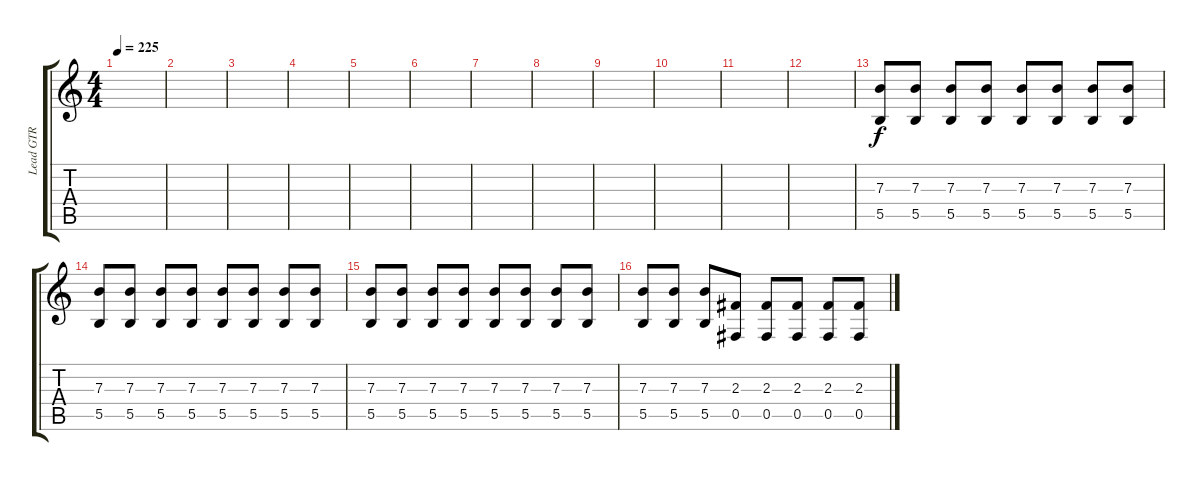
\track ("Lead GTR" "Lead GTR") {instrument distortionguitar}
\staff {score tabs}
\tuning (Db4 Ab3 E3 B2 Gb2 B1) {hide}
\ts (4 4)
\tempo 225
\clef g2
\ks c
|
|
|
|
|
|
|
|
|
|
|
|
(7.3 5.5).8 (7.3 5.5).8 (7.3 5.5).8 (7.3 5.5).8 (7.3 5.5).8 (7.3 5.5).8 (7.3 5.5).8 (7.3 5.5).8 |
(7.3 5.5).8 (7.3 5.5).8 (7.3 5.5).8 (7.3 5.5).8 (7.3 5.5).8 (7.3 5.5).8 (7.3 5.5).8 (7.3 5.5).8 |
(7.3 5.5).8 (7.3 5.5).8 (7.3 5.5).8 (7.3 5.5).8 (7.3 5.5).8 (7.3 5.5).8 (7.3 5.5).8 (7.3 5.5).8 |
(7.3 5.5).8 (7.3 5.5).8 (7.3 5.5).8 (2.3 0.5).8 (2.3 0.5).8 (2.3 0.5).8 (2.3 0.5).8 (2.3 0.5).8
